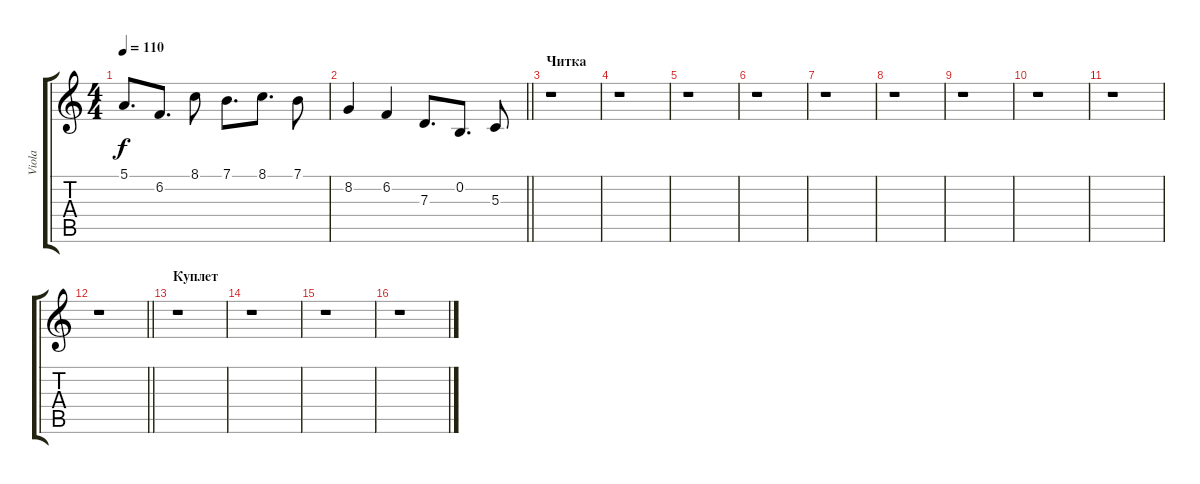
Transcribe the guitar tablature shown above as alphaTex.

\track ("Viola" "Viola") {instrument stringensemble1}
\staff {score tabs}
\tuning (E4 B3 G3 D3 A2 E2) {hide}
\ts (4 4)
\tempo 110
\clef g2
\ks c
5.1.8{d dy f} 6.2.8{d} 8.1.8 7.1.8{d} 8.1.8{d} 7.1.8 |
\barLineRight lightlight
8.2.4 6.2.4 7.3.8{d} 0.2.8{d} 5.3.8 |
\section ("" "Читка")
r.1 |
r.1 |
r.1 |
r.1 |
r.1 |
r.1 |
r.1 |
r.1 |
r.1 |
\barLineRight lightlight
r.1 |
\section ("" "Куплет")
r.1 |
r.1 |
r.1 |
r.1
